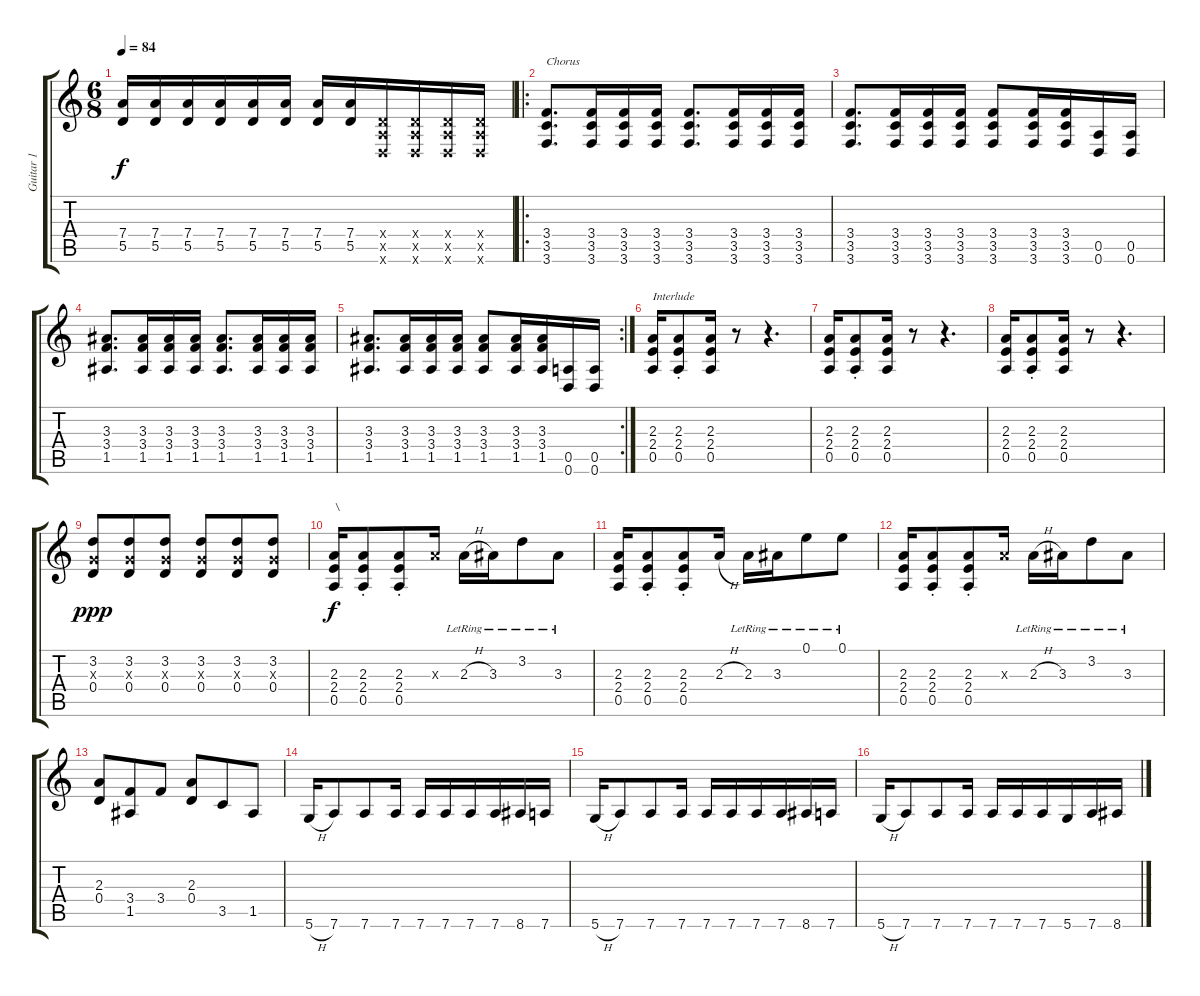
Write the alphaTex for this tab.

\track ("Guitar 1" "Guitar 1") {instrument distortionguitar}
\staff {score tabs}
\tuning (E4 B3 G3 D3 A2 D2) {hide}
\ts (6 8)
\tempo 84
\clef g2
\ks c
(7.4 5.5).16{dy f} (7.4 5.5).16 (7.4 5.5).16 (7.4 5.5).16 (7.4 5.5).16 (7.4 5.5).16 (7.4 5.5).16 (7.4 5.5).16 (0.4{x} 0.5{x} 0.6{x}).16 (0.4{x} 0.5{x} 0.6{x}).16 (0.4{x} 0.5{x} 0.6{x}).16 (0.4{x} 0.5{x} 0.6{x}).16 |
\ro
(3.4 3.5 3.6).8{d txt "Chorus"} (3.4 3.5 3.6).16 (3.4 3.5 3.6).16 (3.4 3.5 3.6).16 (3.4 3.5 3.6).8{d} (3.4 3.5 3.6).16 (3.4 3.5 3.6).16 (3.4 3.5 3.6).16 |
(3.4 3.5 3.6).8{d} (3.4 3.5 3.6).16 (3.4 3.5 3.6).16 (3.4 3.5 3.6).16 (3.4 3.5 3.6).8 (3.4 3.5 3.6).16 (3.4 3.5 3.6).16 (0.5 0.6).16 (0.5 0.6).16 |
(3.3 3.4 1.5).8{d} (3.3 3.4 1.5).16 (3.3 3.4 1.5).16 (3.3 3.4 1.5).16 (3.3 3.4 1.5).8{d} (3.3 3.4 1.5).16 (3.3 3.4 1.5).16 (3.3 3.4 1.5).16 |
\rc 2
(3.3 3.4 1.5).8{d} (3.3 3.4 1.5).16 (3.3 3.4 1.5).16 (3.3 3.4 1.5).16 (3.3 3.4 1.5).8 (3.3 3.4 1.5).16 (3.3 3.4 1.5).16 (0.5 0.6).16 (0.5 0.6).16 |
(2.3 2.4 0.5).16{txt "Interlude"} (2.3{st} 2.4{st} 0.5{st}).8 (2.3 2.4 0.5).16 r.8 r.4{d} |
(2.3 2.4 0.5).16 (2.3{st} 2.4{st} 0.5{st}).8 (2.3 2.4 0.5).16 r.8 r.4{d} |
(2.3 2.4 0.5).16 (2.3{st} 2.4{st} 0.5{st}).8 (2.3 2.4 0.5).16 r.8 r.4{d} |
(3.2 0.3{x} 0.4).8{dy ppp} (3.2 0.3{x} 0.4).8 (3.2 0.3{x} 0.4).8 (3.2 0.3{x} 0.4).8 (3.2 0.3{x} 0.4).8 (3.2 0.3{x} 0.4).8 |
(2.3 2.4 0.5).16{txt "\\" dy f} (2.3{st} 2.4{st} 0.5{st}).8 (2.3{st} 2.4{st} 0.5{st}).8 2.3{x}.16 2.3{h lr}.16 3.3{lr}.16 3.2{lr}.8 3.3{lr}.8 |
(2.3 2.4 0.5).16 (2.3{st} 2.4{st} 0.5{st}).8 (2.3{st} 2.4{st} 0.5{st}).8 2.3{h}.16 2.3{lr}.16 3.3{lr}.16 0.1{lr}.8 0.1{lr}.8 |
(2.3 2.4 0.5).16 (2.3{st} 2.4{st} 0.5{st}).8 (2.3{st} 2.4{st} 0.5{st}).8 2.3{x}.16 2.3{h lr}.16 3.3{lr}.16 3.2{lr}.8 3.3{lr}.8 |
(2.3 0.4).8 (3.4 1.5).8 3.4.8 (2.3 0.4).8 3.5.8 1.5.8 |
5.6{h}.16 7.6.8 7.6.8 7.6.16 7.6.16 7.6.16 7.6.16 7.6.16 8.6.16 7.6.16 |
5.6{h}.16 7.6.8 7.6.8 7.6.16 7.6.16 7.6.16 7.6.16 7.6.16 8.6.16 7.6.16 |
5.6{h}.16 7.6.8 7.6.8 7.6.16 7.6.16 7.6.16 7.6.16 5.6.16 7.6.16 8.6.16
